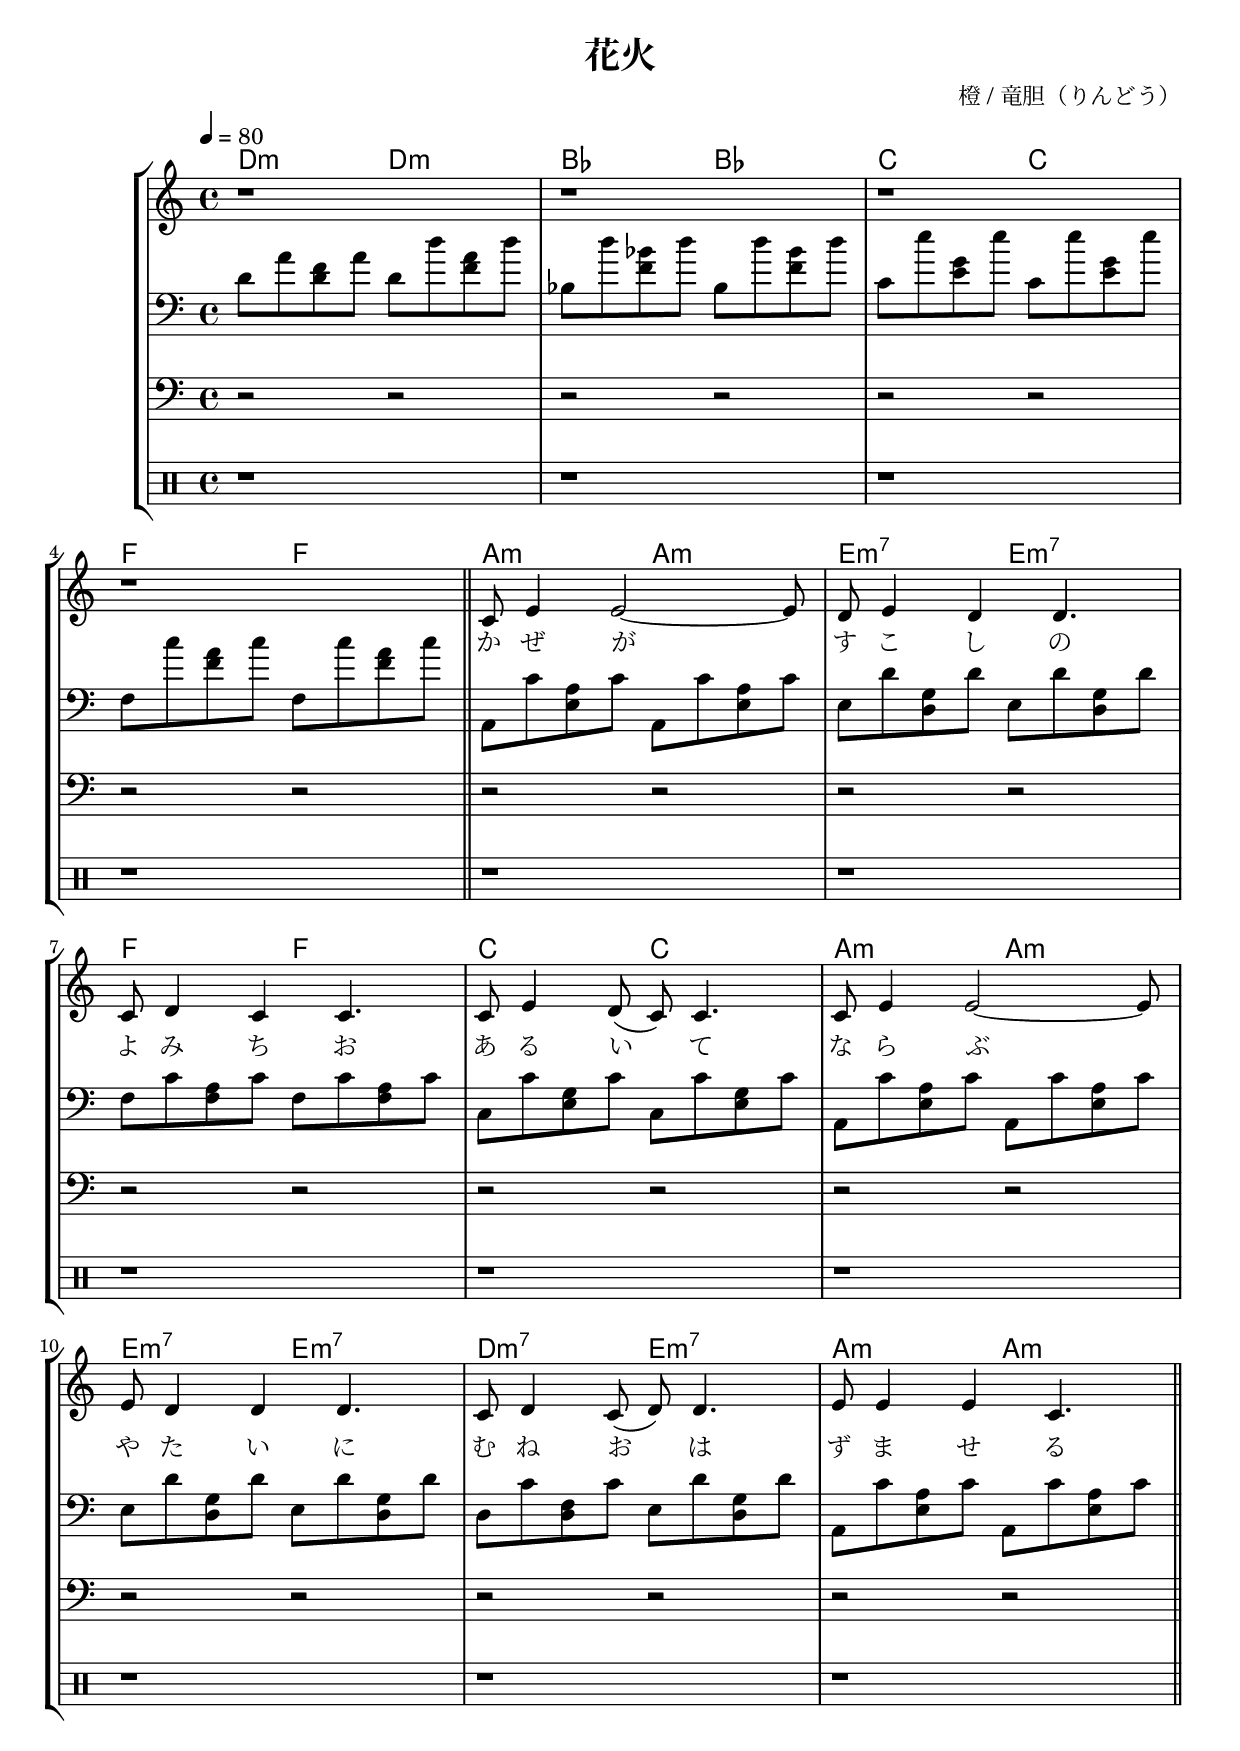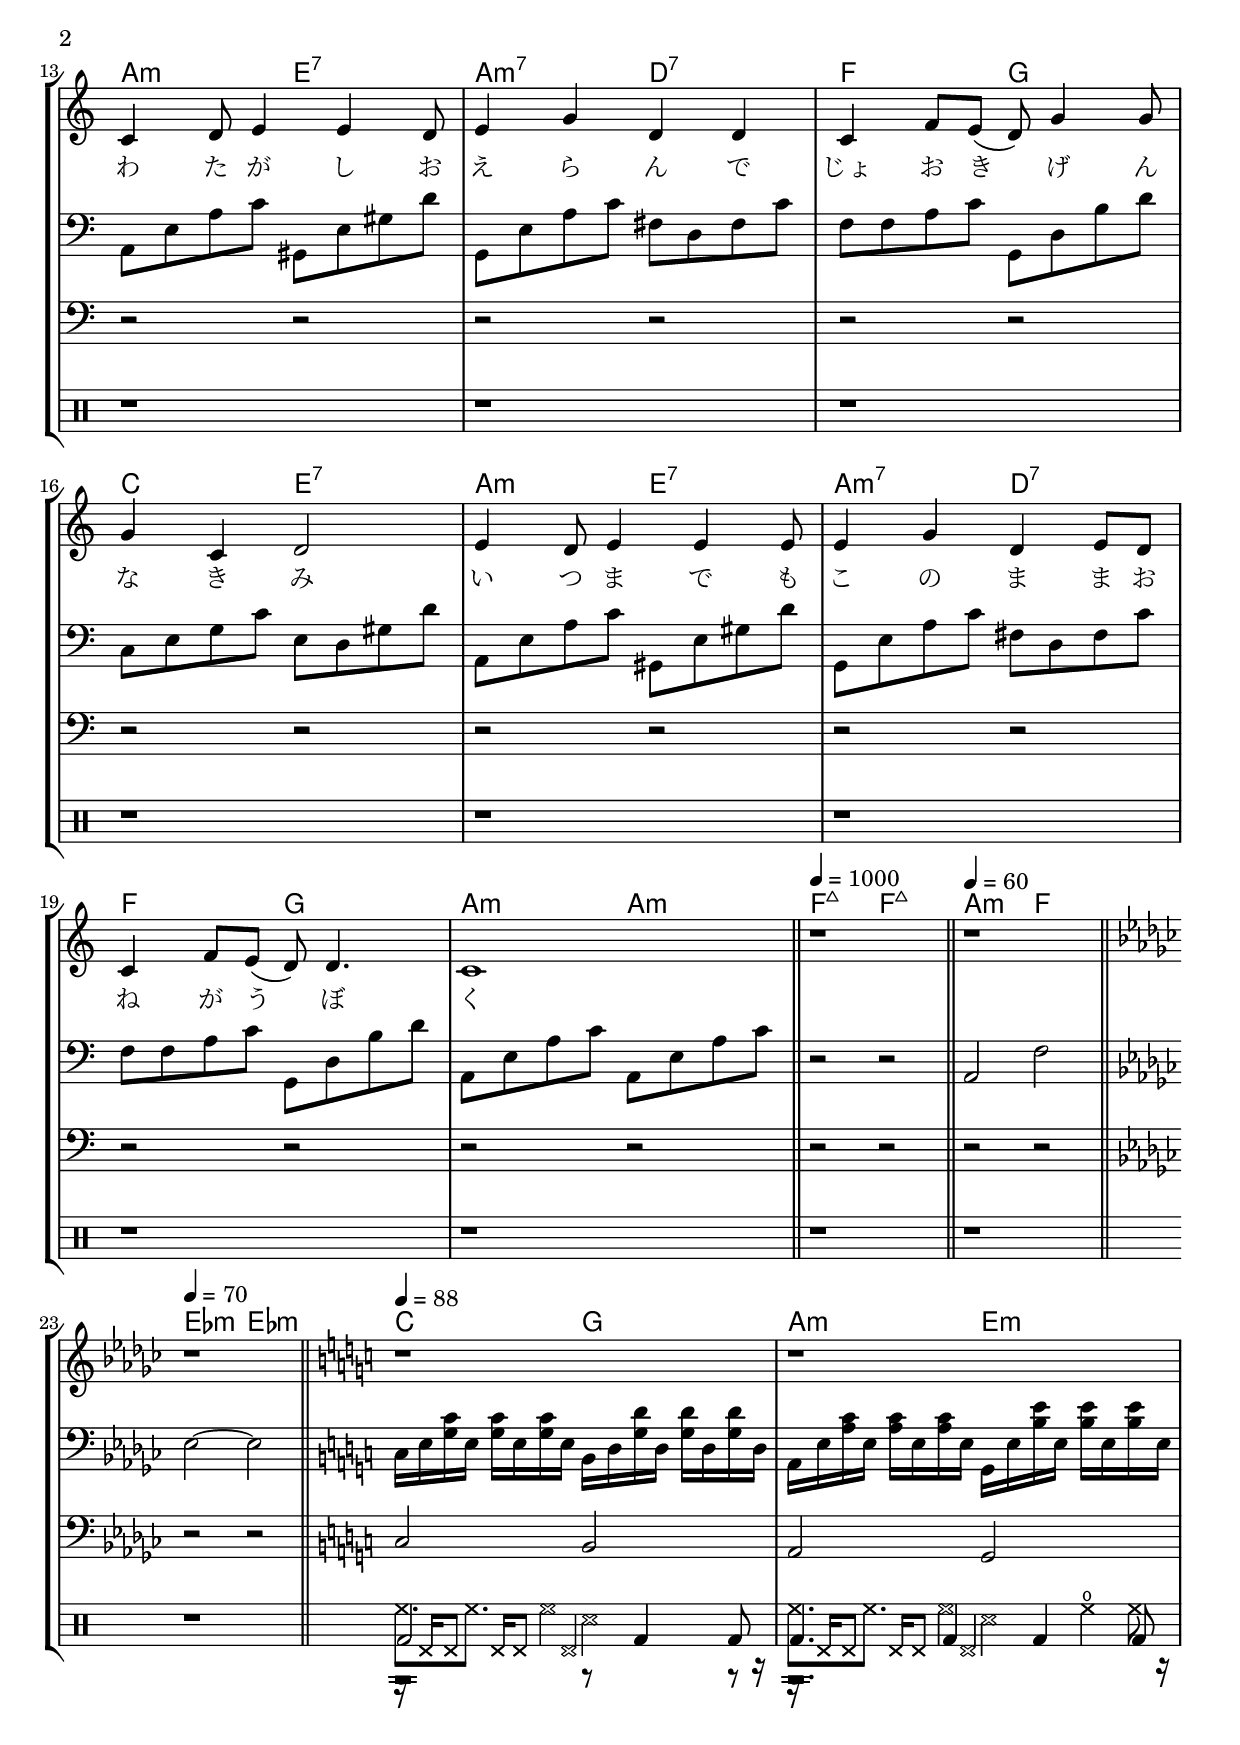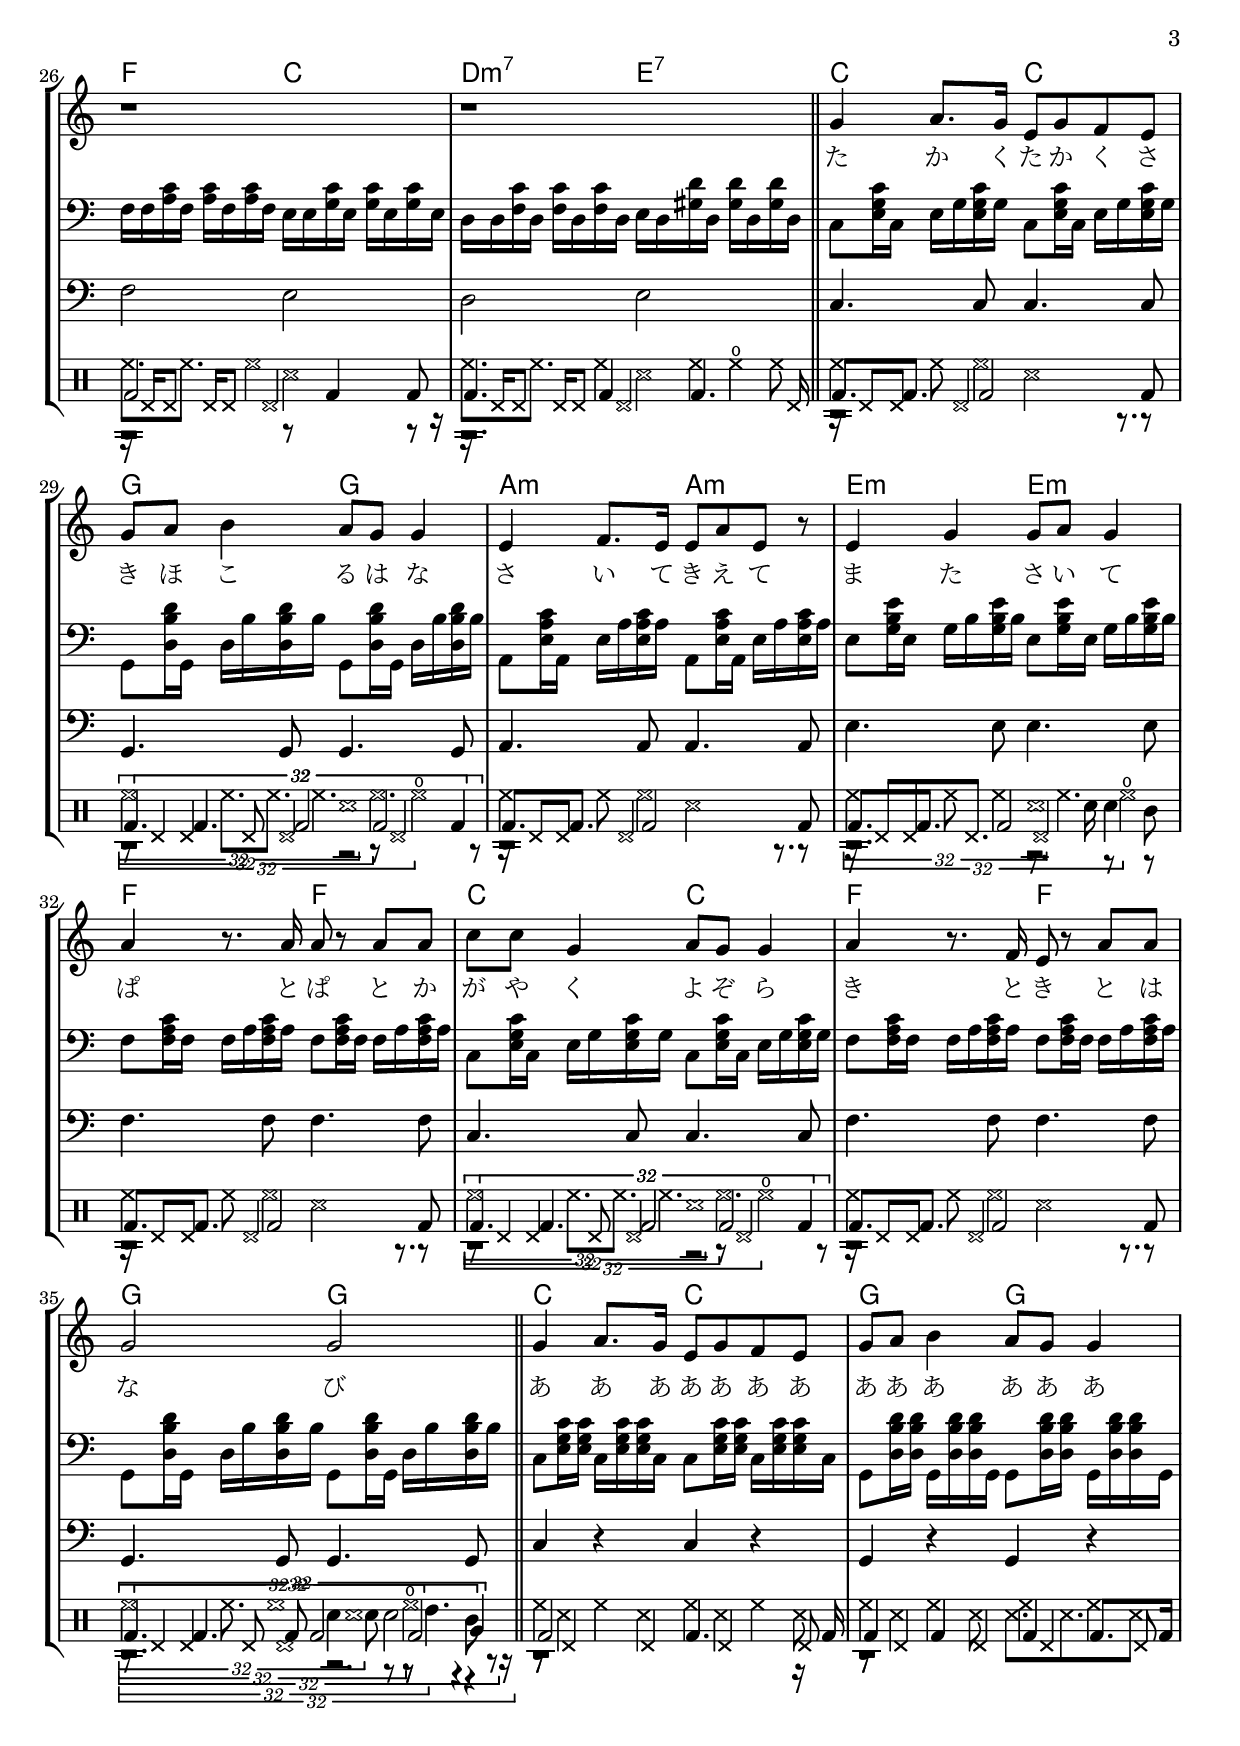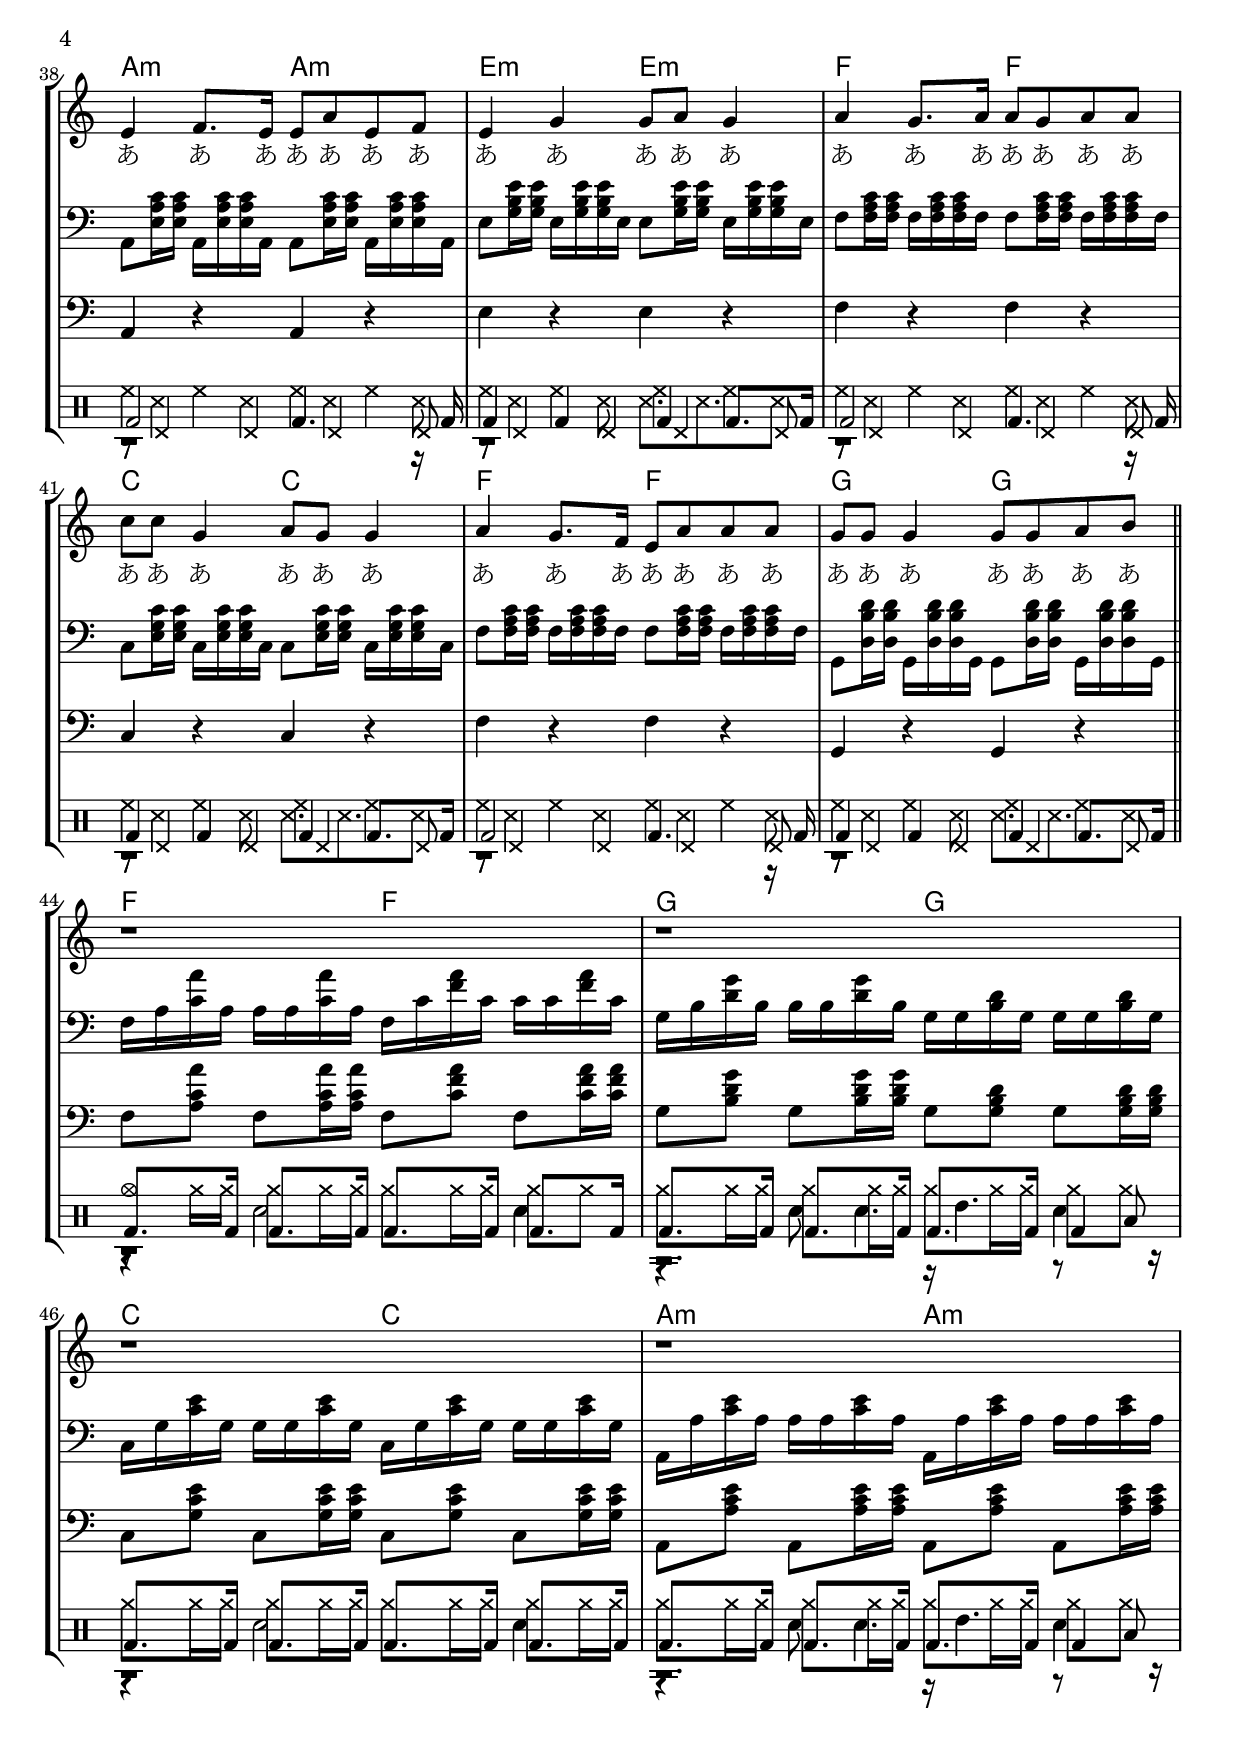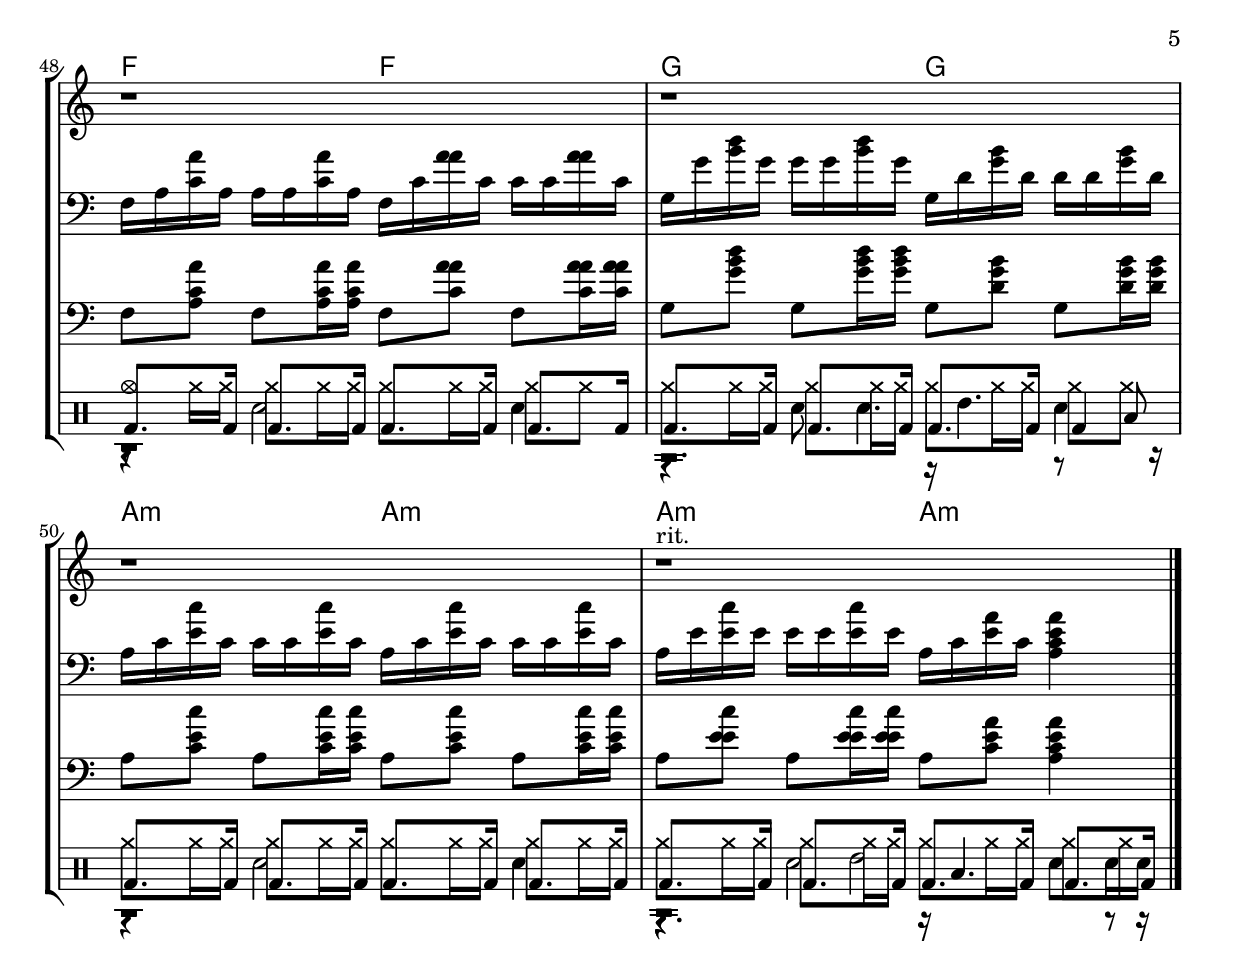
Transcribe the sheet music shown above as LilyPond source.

\version "2.12.1"

\header {
	title = \markup {花火}
	composer = \markup \center-column {"橙 / 竜胆（りんどう）"}
}

harmony = \chordmode {
	d2:m d:m bes bes c c f f 

	a:m a:m e:min7 e:min7 f f c c a:m a:m e:min7 e:min7 d:min7 e:min7 a:m a:m 

	a:m e:7 a:min7 d:7 f g c e:7 a:m e:7 a:min7 d:7 f g a:m a:m 

	f:maj7 f:maj7 

	a:m f 

	es:m es:m 

	c g a:m e:m f c d:min7 e:7 

	c c g g a:m a:m e:m e:m f f c c f f g g 

	c c g g a:m a:m e:m e:m f f c c f f g g 

	f f g g c c a:m a:m f f g g a:m a:m a:m a:m 
}

melody = {
	\key c \major
	\tempo 4 = 80
	r1 | r1 | r1 | r1   
	\set Staff.midiInstrument = #"mmi0.42"
	 c'8  e'4  e'2~e'8 
	d'8  e'4  d'4  d'4. 
	c'8  d'4  c'4  c'4. 
	c'8  e'4  d'8  (c'8)  c'4. 
	c'8  e'4  e'2~e'8 
	e'8  d'4  d'4  d'4. 
	c'8  d'4  c'8  (d'8)  d'4. 
	e'8  e'4  e'4  c'4.
	\set Staff.midiInstrument = #"mmi0.42"
	 c'4  d'8  e'4  e'4  d'8 
	e'4  g'4  d'4  d'4 
	c'4  f'8  e'8  (d'8)  g'4  g'8 
	g'4  c'4  d'2 
	e'4  d'8  e'4  e'4  e'8 
	e'4  g'4  d'4  e'8  d'8 
	c'4  f'8  e'8  (d'8)  d'4. 
	c'1
	\tempo 4 = 1000
	r1   
	\tempo 4 = 60
	r1   
	\key ges \major
	\tempo 4 = 70
	r1   
	\key c \major
	\tempo 4 = 88
	r1 | r1 | r1 | r1   
	\set Staff.midiInstrument = #"fss0.35"
	 g'4  a'8.  g'16  e'8  g'8  f'8  e'8 
	g'8  a'8  b'4  a'8  g'8  g'4 
	e'4  f'8.  e'16  e'8  a'8  e'8  r8 
	e'4  g'4  g'8  a'8  g'4 
	a'4  r8.  a'16  a'8  r8  a'8  a'8 
	c''8  c''8  g'4  a'8  g'8  g'4 
	a'4  r8.  f'16  e'8  r8  a'8  a'8 
	g'2  g'2
	\set Staff.midiInstrument = #"Marimba"
	 g'4  a'8.  g'16  e'8  g'8  f'8  e'8 
	g'8  a'8  b'4  a'8  g'8  g'4 
	e'4  f'8.  e'16  e'8  a'8  e'8  f'8 
	e'4  g'4  g'8  a'8  g'4 
	a'4  g'8.  a'16  a'8  g'8  a'8  a'8 
	c''8  c''8  g'4  a'8  g'8  g'4 
	a'4  g'8.  f'16  e'8  a'8  a'8  a'8 
	g'8  g'8  g'4  g'8  g'8  a'8  b'8
	r1 | r1 | r1 | r1 | r1 | r1 | r1 | r1^"rit." \bar "|."
}

words = \lyricmode {
	
	か  ぜ  が  す  こ  し  の  よ  み  ち  お  あ  る  い  て  な  ら  ぶ  や  た  い  に  む  ね  お  は  ず  ま  せ  る  
	わ  た  が  し  お  え  ら  ん  で  じょ  お  き  げ  ん  な  き  み  い  つ  ま  で  も  こ  の  ま  ま  お  ね  が  う  ぼ  く  
	
	
	
	
	た  か  く  た  か  く  さ  き  ほ  こ  る  は  な  さ  い  て  き  え  て  ま  た  さ  い  て  ぱ  と  ぱ  と  か  が  や  く  よ  ぞ  ら  き  と  き  と  は  な  び  
	あ  あ  あ  あ  あ  あ  あ  あ  あ  あ  あ  あ  あ  あ  あ  あ  あ  あ  あ  あ  あ  あ  あ  あ  あ  あ  あ  あ  あ  あ  あ  あ  あ  あ  あ  あ  あ  あ  あ  あ  あ  あ  あ  あ  あ  あ  あ  あ  あ  あ  あ  あ  
	
}

tempochange = {
	\tempo 4 = 80
	r1 | r1 | r1 | r1 \bar "||"
	\tempo 4 = 80
	r1 | r1 | r1 | r1 | r1 | r1 | r1 | r1 \bar "||"
	\tempo 4 = 80
	r1 | r1 | r1 | r1 | r1 | r1 | r1 | r1 \bar "||"
	\tempo 4 = 1000
	r1 \bar "||"
	\tempo 4 = 60
	r1 \bar "||"
	\tempo 4 = 70
	r1 \bar "||"
	\tempo 4 = 88
	r1 | r1 | r1 | r1 \bar "||"
	\tempo 4 = 88
	r1 | r1 | r1 | r1 | r1 | r1 | r1 | r1 \bar "||"
	\tempo 4 = 88
	r1 | r1 | r1 | r1 | r1 | r1 | r1 | r1 \bar "||"
	\tempo 4 = 88
	r1 | r1 | r1 | r1 | r1 | r1 | r1 | \tempo 4 = 66 r2 \tempo 4 = 58 r2 \bar "|."
}

mainacc = {
	\clef bass
	\set Staff.midiInstrument = #"Acoustic Guitar (steel)"
	\key c \major
	\tempo 4 = 80
	d'8 a' <d' f'> a'
	d'8 d'' <f' a'> d''
	bes8 d'' <f' bes'> d''
	bes8 d'' <f' bes'> d''
	c'8 e'' <e' g'> e''
	c'8 e'' <e' g'> e''
	f8 c'' <f' a'> c''
	f8 c'' <f' a'> c''
	\bar "||"

	\set Staff.midiInstrument = #"Acoustic Guitar (steel)"
	a,8 c' <e a> c'
	a,8 c' <e a> c'
	e8 d' <d g> d'
	e8 d' <d g> d'
	f8 c' <f a> c'
	f8 c' <f a> c'
	c8 c' <e g> c'
	c8 c' <e g> c'
	a,8 c' <e a> c'
	a,8 c' <e a> c'
	e8 d' <d g> d'
	e8 d' <d g> d'
	d8 c' <d f> c'
	e8 d' <d g> d'
	a,8 c' <e a> c'
	a,8 c' <e a> c'
	\bar "||"

	\set Staff.midiInstrument = #"Acoustic Guitar (steel)"
	a,8 e8 a8 c'8
	gis,8 e8 gis8 d'8
	g,8 e8 a8 c'8
	fis8 d8 fis8 c'8
	f8 f8 a8 c'8
	g,8 d8 b8 d'8
	c8 e8 g8 c'8
	e8 d8 gis8 d'8
	a,8 e8 a8 c'8
	gis,8 e8 gis8 d'8
	g,8 e8 a8 c'8
	fis8 d8 fis8 c'8
	f8 f8 a8 c'8
	g,8 d8 b8 d'8
	a,8 e8 a8 c'8
	a,8 e8 a8 c'8
	\bar "||"

	\set Staff.midiInstrument = #"Acoustic grand"
	\tempo 4 = 1000
	r2
	r2
	\bar "||"

	\set Staff.midiInstrument = #"Taiko Drum"
	\tempo 4 = 60
	a,2
	f2
	\bar "||"

	\set Staff.midiInstrument = #"Applause"
	\key ges \major
	\tempo 4 = 70
	es2
	~es2
	\bar "||"

	\set Staff.midiInstrument = #"Acoustic Guitar (steel)"
	\key c \major
	\tempo 4 = 88
	c16 e <g c'> e <g c'> e <g c'> e
	b,16 d <g d'> d <g d'> d <g d'> d
	a,16 e <a c'> e <a c'> e <a c'> e
	g,16 e <b e'> e <b e'> e <b e'> e
	f16 f <a c'> f <a c'> f <a c'> f
	e16 e <g c'> e <g c'> e <g c'> e
	d16 d <f c'> d <f c'> d <f c'> d
	e16 d <gis d'> d <gis d'> d <gis d'> d
	\bar "||"

	\set Staff.midiInstrument = #"Acoustic Guitar (steel)"
	c8 <e g c'>16 c16   e16 g16 <e g c'>16 g16
	c8 <e g c'>16 c16   e16 g16 <e g c'>16 g16
	g,8 <d b d'>16 g,16   d16 b16 <d b d'>16 b16
	g,8 <d b d'>16 g,16   d16 b16 <d b d'>16 b16
	a,8 <e a c'>16 a,16   e16 a16 <e a c'>16 a16
	a,8 <e a c'>16 a,16   e16 a16 <e a c'>16 a16
	e8 <g b e'>16 e16   g16 b16 <g b e'>16 b16
	e8 <g b e'>16 e16   g16 b16 <g b e'>16 b16
	f8 <f a c'>16 f16   f16 a16 <f a c'>16 a16
	f8 <f a c'>16 f16   f16 a16 <f a c'>16 a16
	c8 <e g c'>16 c16   e16 g16 <e g c'>16 g16
	c8 <e g c'>16 c16   e16 g16 <e g c'>16 g16
	f8 <f a c'>16 f16   f16 a16 <f a c'>16 a16
	f8 <f a c'>16 f16   f16 a16 <f a c'>16 a16
	g,8 <d b d'>16 g,16   d16 b16 <d b d'>16 b16
	g,8 <d b d'>16 g,16   d16 b16 <d b d'>16 b16
	\bar "||"

	\set Staff.midiInstrument = #"Acoustic Guitar (steel)"
	c8 <e g c'>16 <e g c'>16   c16 <e g c'>16 <e g c'>16 c16
	c8 <e g c'>16 <e g c'>16   c16 <e g c'>16 <e g c'>16 c16
	g,8 <d b d'>16 <d b d'>16   g,16 <d b d'>16 <d b d'>16 g,16
	g,8 <d b d'>16 <d b d'>16   g,16 <d b d'>16 <d b d'>16 g,16
	a,8 <e a c'>16 <e a c'>16   a,16 <e a c'>16 <e a c'>16 a,16
	a,8 <e a c'>16 <e a c'>16   a,16 <e a c'>16 <e a c'>16 a,16
	e8 <g b e'>16 <g b e'>16   e16 <g b e'>16 <g b e'>16 e16
	e8 <g b e'>16 <g b e'>16   e16 <g b e'>16 <g b e'>16 e16
	f8 <f a c'>16 <f a c'>16   f16 <f a c'>16 <f a c'>16 f16
	f8 <f a c'>16 <f a c'>16   f16 <f a c'>16 <f a c'>16 f16
	c8 <e g c'>16 <e g c'>16   c16 <e g c'>16 <e g c'>16 c16
	c8 <e g c'>16 <e g c'>16   c16 <e g c'>16 <e g c'>16 c16
	f8 <f a c'>16 <f a c'>16   f16 <f a c'>16 <f a c'>16 f16
	f8 <f a c'>16 <f a c'>16   f16 <f a c'>16 <f a c'>16 f16
	g,8 <d b d'>16 <d b d'>16   g,16 <d b d'>16 <d b d'>16 g,16
	g,8 <d b d'>16 <d b d'>16   g,16 <d b d'>16 <d b d'>16 g,16
	\bar "||"

	\set Staff.midiInstrument = #"Acoustic Guitar (steel)"
	f16 a <c' a'> a a a <c' a'> a
	f16 c' <f' a'> c' c' c' <f' a'> c'
	g16 b <d' g'> b b b <d' g'> b
	g16 g <b d'> g g g <b d'> g
	c16 g <c' e'> g g g <c' e'> g
	c16 g <c' e'> g g g <c' e'> g
	a,16 a <c' e'> a a a <c' e'> a
	a,16 a <c' e'> a a a <c' e'> a
	f16 a <c' a'> a a a <c' a'> a
	f16 c' <a' a'> c' c' c' <a' a'> c'
	g16 g' <b' d''> g' g' g' <b' d''> g'
	g16 d' <g' b'> d' d' d' <g' b'> d'
	a16 c' <e' c''> c' c' c' <e' c''> c'
	a16 c' <e' c''> c' c' c' <e' c''> c'
	a16 e' <e' c''> e' e' e' <e' c''> e'
	a16 c' <e' a'> c' <a c' e' a'>4
	\bar "|."
}

subacc = {
	\clef bass
	\set Staff.midiInstrument = #"Acoustic grand"
	\key c \major
	\tempo 4 = 80
	r2
	r2
	r2
	r2
	r2
	r2
	r2
	r2
	\bar "||"

	\set Staff.midiInstrument = #"Acoustic grand"
	r2
	r2
	r2
	r2
	r2
	r2
	r2
	r2
	r2
	r2
	r2
	r2
	r2
	r2
	r2
	r2
	\bar "||"

	\set Staff.midiInstrument = #"Acoustic grand"
	r2
	r2
	r2
	r2
	r2
	r2
	r2
	r2
	r2
	r2
	r2
	r2
	r2
	r2
	r2
	r2
	\bar "||"

	\set Staff.midiInstrument = #"Acoustic grand"
	\tempo 4 = 1000
	r2
	r2
	\bar "||"

	\set Staff.midiInstrument = #"Acoustic grand"
	\tempo 4 = 60
	r2
	r2
	\bar "||"

	\set Staff.midiInstrument = #"Acoustic grand"
	\key ges \major
	\tempo 4 = 70
	r2
	r2
	\bar "||"

	\set Staff.midiInstrument = #"Acoustic grand"
	\key c \major
	\tempo 4 = 88
	c2
	b,2
	a,2
	g,2
	f2
	e2
	d2
	e2
	\bar "||"

	\set Staff.midiInstrument = #"Acoustic grand"
	c4.c8
	c4.c8
	g,4.g,8
	g,4.g,8
	a,4.a,8
	a,4.a,8
	e4.e8
	e4.e8
	f4.f8
	f4.f8
	c4.c8
	c4.c8
	f4.f8
	f4.f8
	g,4.g,8
	g,4.g,8
	\bar "||"

	\set Staff.midiInstrument = #"Acoustic grand"
	c4 r4
	c4 r4
	g,4 r4
	g,4 r4
	a,4 r4
	a,4 r4
	e4 r4
	e4 r4
	f4 r4
	f4 r4
	c4 r4
	c4 r4
	f4 r4
	f4 r4
	g,4 r4
	g,4 r4
	\bar "||"

	\set Staff.midiInstrument = #"Acoustic grand"
	f8 <a c' a'> f <a c' a'>16 <a c' a'>
	f8 <c' f' a'> f <c' f' a'>16 <c' f' a'>
	g8 <b d' g'> g <b d' g'>16 <b d' g'>
	g8 <g b d'> g <g b d'>16 <g b d'>
	c8 <g c' e'> c <g c' e'>16 <g c' e'>
	c8 <g c' e'> c <g c' e'>16 <g c' e'>
	a,8 <a c' e'> a, <a c' e'>16 <a c' e'>
	a,8 <a c' e'> a, <a c' e'>16 <a c' e'>
	f8 <a c' a'> f <a c' a'>16 <a c' a'>
	f8 <c' a' a'> f <c' a' a'>16 <c' a' a'>
	g8 <g' b' d''> g <g' b' d''>16 <g' b' d''>
	g8 <d' g' b'> g <d' g' b'>16 <d' g' b'>
	a8 <c' e' c''> a <c' e' c''>16 <c' e' c''>
	a8 <c' e' c''> a <c' e' c''>16 <c' e' c''>
	a8 <e' e' c''> a <e' e' c''>16 <e' e' c''>
	a8 <c' e' a'>8 <a c' e' a'>4
	\bar "|."
}

percA = {
	\drummode {
	r1 |r1 |r1 |r1 \bar "||"
	r1 |r1 |r1 |r1 |r1 |r1 |r1 |r1 \bar "||"
	r1 |r1 |r1 |r1 |r1 |r1 |r1 |r1 \bar "||"
	r1 \bar "||"
	r1 \bar "||"
	r1 \bar "||"
	r1  |r2. hho4  |r1  |r2. hho4  \bar "||"
	hh4 hh8 hh2 r8  |\times 16/32{ hh2 hh8. hh8. hh4. hh2. } |hh4 hh8 hh2 r8  |hh4 hh8 hh4 hh4.  |hh4 hh8 hh2 r8  |\times 16/32{ hh2 hh8. hh8. hh4. hh2. } |hh4 hh8 hh2 r8  |\times 16/32{ hh2 hh8. hh1 r4 r16 } \bar "||"
	hh4 hh4 hh4 hh4  |hh4 hh4 hh4 hh4  |hh4 hh4 hh4 hh4  |hh4 hh4 hh4 hh4  |hh4 hh4 hh4 hh4  |hh4 hh4 hh4 hh4  |hh4 hh4 hh4 hh4  |hh4 hh4 hh4 hh4  \bar "||"
	r8 cymr16 cymr16 cymr8 cymr16 cymr16 cymr8 cymr16 cymr16 cymr8 cymr8  |cymr8 cymr16 cymr16 cymr8 cymr16 cymr16 cymr8 cymr16 cymr16 cymr8 cymr8  |cymr8 cymr16 cymr16 cymr8 cymr16 cymr16 cymr8 cymr16 cymr16 cymr8 cymr16 cymr16  |cymr8 cymr16 cymr16 cymr8 cymr16 cymr16 cymr8 cymr16 cymr16 cymr8 cymr8  |r8 cymr16 cymr16 cymr8 cymr16 cymr16 cymr8 cymr16 cymr16 cymr8 cymr8  |cymr8 cymr16 cymr16 cymr8 cymr16 cymr16 cymr8 cymr16 cymr16 cymr8 cymr8  |cymr8 cymr16 cymr16 cymr8 cymr16 cymr16 cymr8 cymr16 cymr16 cymr8 cymr16 cymr16  |cymr8 cymr16 cymr16 cymr8 cymr16 cymr16 cymr8 cymr16 cymr16 cymr8 cymr8  \bar "|."
	}
}

percB = {
	\drummode {
	r1 |r1 |r1 |r1 \bar "||"
	r1 |r1 |r1 |r1 |r1 |r1 |r1 |r1 \bar "||"
	r1 |r1 |r1 |r1 |r1 |r1 |r1 |r1 \bar "||"
	r1 \bar "||"
	r1 \bar "||"
	r1 \bar "||"
	r16 hhp16 hhp8 hhp16 hhp8 hhp2 r16  |r16 hhp16 hhp8 hhp16 hhp8 hhp2 r16  |r16 hhp16 hhp8 hhp16 hhp8 hhp2 r16  |r16 hhp16 hhp8 hhp16 hhp8 hhp2 hhp16  \bar "||"
	r16 hhp8 hhp8 hhp2 r8.  |\times 16/32{ r8 hhp4 hhp4 hhp8 hhp2 r8 hhp2 r8 } |r16 hhp8 hhp8 hhp2 r8.  |r16 hhp8 hhp8 hhp8. hhp2  |r16 hhp8 hhp8 hhp2 r8.  |\times 16/32{ r8 hhp4 hhp4 hhp8 hhp2 r8 hhp2 r8 } |r16 hhp8 hhp8 hhp2 r8.  |\times 16/32{ r8 hhp4 hhp4 hhp8 hhp1 r4 } \bar "||"
	r8 ss4 ss4 ss4 ss8  |r8 ss4 ss8 ss8. ss8. ss8  |r8 ss4 ss4 ss4 ss8  |r8 ss4 ss8 ss8. ss8. ss8  |r8 ss4 ss4 ss4 ss8  |r8 ss4 ss8 ss8. ss8. ss8  |r8 ss4 ss4 ss4 ss8  |r8 ss4 ss8 ss8. ss8. ss8  \bar "||"
	r4 sn2 sn4  |r4 sn8 sn4. sn4  |r4 sn2 sn4  |r4 sn8 sn4. sn4  |r4 sn2 sn4  |r4 sn8 sn4. sn4  |r4 sn2 sn4  |r4 sn2 sn8 sn16 sn16  \bar "|."
	}
}

percC = {
	\drummode {
	r1 |r1 |r1 |r1 \bar "||"
	r1 |r1 |r1 |r1 |r1 |r1 |r1 |r1 \bar "||"
	r1 |r1 |r1 |r1 |r1 |r1 |r1 |r1 \bar "||"
	r1 \bar "||"
	r1 \bar "||"
	r1 \bar "||"
	hh8. hh8. hh2 r8  |hh8. hh8. hh2 hh8  |hh8. hh8. hh2 r8  |hh8. hh8. hh4 hh4 hh8  \bar "||"
	r1  |\times 16/32{ r1 r2 hho2 } |r1  |\times 16/32{ r1 r2 hho2 } |r1  |\times 16/32{ r1 r2 hho2 } |r1  |\times 16/32{ r1 r2 hho2 } \bar "||"
	r8 hhp4 hhp4 hhp4 hhp8  |r8 hhp4 hhp4 hhp4 hhp8  |r8 hhp4 hhp4 hhp4 hhp8  |r8 hhp4 hhp4 hhp4 hhp8  |r8 hhp4 hhp4 hhp4 hhp8  |r8 hhp4 hhp4 hhp4 hhp8  |r8 hhp4 hhp4 hhp4 hhp8  |r8 hhp4 hhp4 hhp4 hhp8  \bar "||"
	bd8. bd16 bd8. bd16 bd8. bd16 bd8. bd16  |bd8. bd16 bd8. bd16 bd8. bd16 bd4  |bd8. bd16 bd8. bd16 bd8. bd16 bd8. bd16  |bd8. bd16 bd8. bd16 bd8. bd16 bd4  |bd8. bd16 bd8. bd16 bd8. bd16 bd8. bd16  |bd8. bd16 bd8. bd16 bd8. bd16 bd4  |bd8. bd16 bd8. bd16 bd8. bd16 bd8. bd16  |bd8. bd16 bd8. bd16 bd8. bd16 bd8. bd16  \bar "|."
	}
}

percD = {
	\drummode {
	r1 |r1 |r1 |r1 \bar "||"
	r1 |r1 |r1 |r1 |r1 |r1 |r1 |r1 \bar "||"
	r1 |r1 |r1 |r1 |r1 |r1 |r1 |r1 \bar "||"
	r1 \bar "||"
	r1 \bar "||"
	r1 \bar "||"
	r2 ss2  |r2 ss2  |r2 ss2  |r2 ss2  \bar "||"
	bd8. bd8. bd2 bd8  |\times 16/32{ bd4. bd4. bd2 bd2 bd4 } |bd8. bd8. bd2 bd8  |bd8. bd8. bd2 r8  |bd8. bd8. bd2 bd8  |\times 16/32{ bd4. bd4. bd2 bd2 bd4 } |bd8. bd8. bd2 bd8  |\times 16/32{ bd4. bd4. bd8 bd2 r8 bd2 } \bar "||"
	bd2 bd4. r16 bd16  |bd4 bd4 bd4 bd8. bd16  |bd2 bd4. r16 bd16  |bd4 bd4 bd4 bd8. bd16  |bd2 bd4. r16 bd16  |bd4 bd4 bd4 bd8. bd16  |bd2 bd4. r16 bd16  |bd4 bd4 bd4 bd8. bd16  \bar "||"
	r1  |r2 r16 tommh4. r16  |r1  |r2 r16 tommh4. r16  |r1  |r2 r16 tommh4. r16  |r1  |r4. tommh2 r8  \bar "|."
	}
}

percE = {
	\drummode {
	r1 |r1 |r1 |r1 \bar "||"
	r1 |r1 |r1 |r1 |r1 |r1 |r1 |r1 \bar "||"
	r1 |r1 |r1 |r1 |r1 |r1 |r1 |r1 \bar "||"
	r1 \bar "||"
	r1 \bar "||"
	r1 \bar "||"
	bd2 r8 bd4 bd8  |bd4. bd4 bd4 bd8  |bd2 r8 bd4 bd8  |bd4. bd4 bd4.  \bar "||"
	r2 ss2  |\times 16/32{ r1 ss1 } |r2 ss2  |\times 16/32{ r1 ss1 } |r2 ss2  |\times 16/32{ r1 ss1 } |r2 ss2  |\times 16/32{ r1 ss1 } \bar "||"
	r1 | r1 | r1 | r1 | r1 | r1 | r1 | r1 \bar "||"
	r1  |r2. r8 toml8  |r1  |r2. r8 toml8  |r1  |r2. r8 toml8  |r1  |r2 r16 toml4. r16  \bar "|."
	}
}

percF = {
	\drummode {
	r1 | r1 | r1 | r1 \bar "||"
	r1 | r1 | r1 | r1 | r1 | r1 | r1 | r1 \bar "||"
	r1 | r1 | r1 | r1 | r1 | r1 | r1 | r1 \bar "||"
	r1 \bar "||"
	r1 \bar "||"
	r1 \bar "||"
	r1 | r1 | r1 | r1 \bar "||"
	r1 |r1 |r1 |r2 r8. sn16 sn4  |r1 |r1 |r1 |\times 16/32{ r1 sn4 sn8 sn2 r8 } \bar "||"
	r1 | r1 | r1 | r1 | r1 | r1 | r1 | r1 \bar "||"
	cymc1  |r1 |r1 |r1 |cymc1  |r1 |r1 |r1 \bar "|."
	}
}

percG = {
	\drummode {
	r1 | r1 | r1 | r1 \bar "||"
	r1 | r1 | r1 | r1 | r1 | r1 | r1 | r1 \bar "||"
	r1 | r1 | r1 | r1 | r1 | r1 | r1 | r1 \bar "||"
	r1 \bar "||"
	r1 \bar "||"
	r1 \bar "||"
	r1 | r1 | r1 | r1 \bar "||"
	r1 |r1 |r1 |r2. r8 tomml8  |r1 |r1 |r1 |r2. r8 tomml8  \bar "||"
	r1 | r1 | r1 | r1 | r1 | r1 | r1 | r1 \bar "||"
	r1 | r1 | r1 | r1 | r1 | r1 | r1 | r1 \bar "|."
	}
}

percH = {
	\drummode {
	r1 | r1 | r1 | r1 \bar "||"
	r1 | r1 | r1 | r1 | r1 | r1 | r1 | r1 \bar "||"
	r1 | r1 | r1 | r1 | r1 | r1 | r1 | r1 \bar "||"
	r1 \bar "||"
	r1 \bar "||"
	r1 \bar "||"
	r1 | r1 | r1 | r1 \bar "||"
	r1 |r1 |r1 |r1 |r1 |r1 |r1 |\times 16/32{ r1 r2 r8 tommh4. } \bar "||"
	r1 | r1 | r1 | r1 | r1 | r1 | r1 | r1 \bar "||"
	r1 | r1 | r1 | r1 | r1 | r1 | r1 | r1 \bar "|."
	}
}

percI = {
	\drummode {
	r1 | r1 | r1 | r1 \bar "||"
	r1 | r1 | r1 | r1 | r1 | r1 | r1 | r1 \bar "||"
	r1 | r1 | r1 | r1 | r1 | r1 | r1 | r1 \bar "||"
	r1 \bar "||"
	r1 \bar "||"
	r1 \bar "||"
	r1 | r1 | r1 | r1 \bar "||"
	r1 |r1 |r1 |r1 |r1 |r1 |r1 |\times 16/32{ r1 r2. tomfh4 } \bar "||"
	r1 | r1 | r1 | r1 | r1 | r1 | r1 | r1 \bar "||"
	r1 | r1 | r1 | r1 | r1 | r1 | r1 | r1 \bar "|."
	}
}

\score {
	<<
		\new StaffGroup <<
			\new ChordNames {\harmony}
			\new Voice = "melody" {\melody}
			\new Lyrics \lyricsto "melody" \words
			\new Staff = "mainacc" {\mainacc}
			\new Staff = "subacc" {\subacc}
			\new DrumStaff <<
				\new DrumVoice {\percA}
				\new DrumVoice {\percB}
				\new DrumVoice {\percC}
				\new DrumVoice {\percD}
				\new DrumVoice {\percE}
				\new DrumVoice {\percF}
				\new DrumVoice {\percG}
				\new DrumVoice {\percH}
				\new DrumVoice {\percI}
			>>
		>>
	>>
	\layout { }
}
